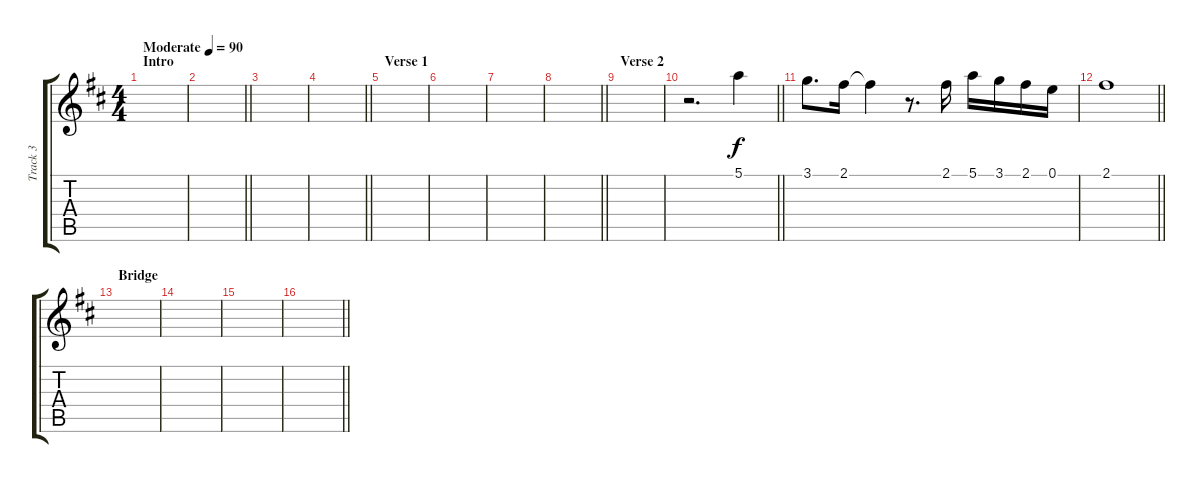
\track ("Track 3" "Track 3") {mute instrument acousticguitarsteel}
\staff {score tabs}
\tuning (E4 B3 G3 D3 A2 E2) {hide}
\ts (4 4)
\section ("" "Intro")
\tempo (90 "Moderate")
\clef g2
\ks d
|
\barLineRight lightlight
|
|
\barLineRight lightlight
|
\section ("" "Verse 1")
|
|
|
\barLineRight lightlight
|
\section ("" "Verse 2")
|
\barLineRight lightlight
r.2{d} 5.1.4 |
3.1.8{d} 2.1.16 2.1{t}.4 r.8{d} 2.1.16 5.1.16 3.1.16 2.1.16 0.1.16 |
\barLineRight lightlight
2.1.1 |
\section ("" "Bridge")
|
|
|
\barLineRight lightlight
